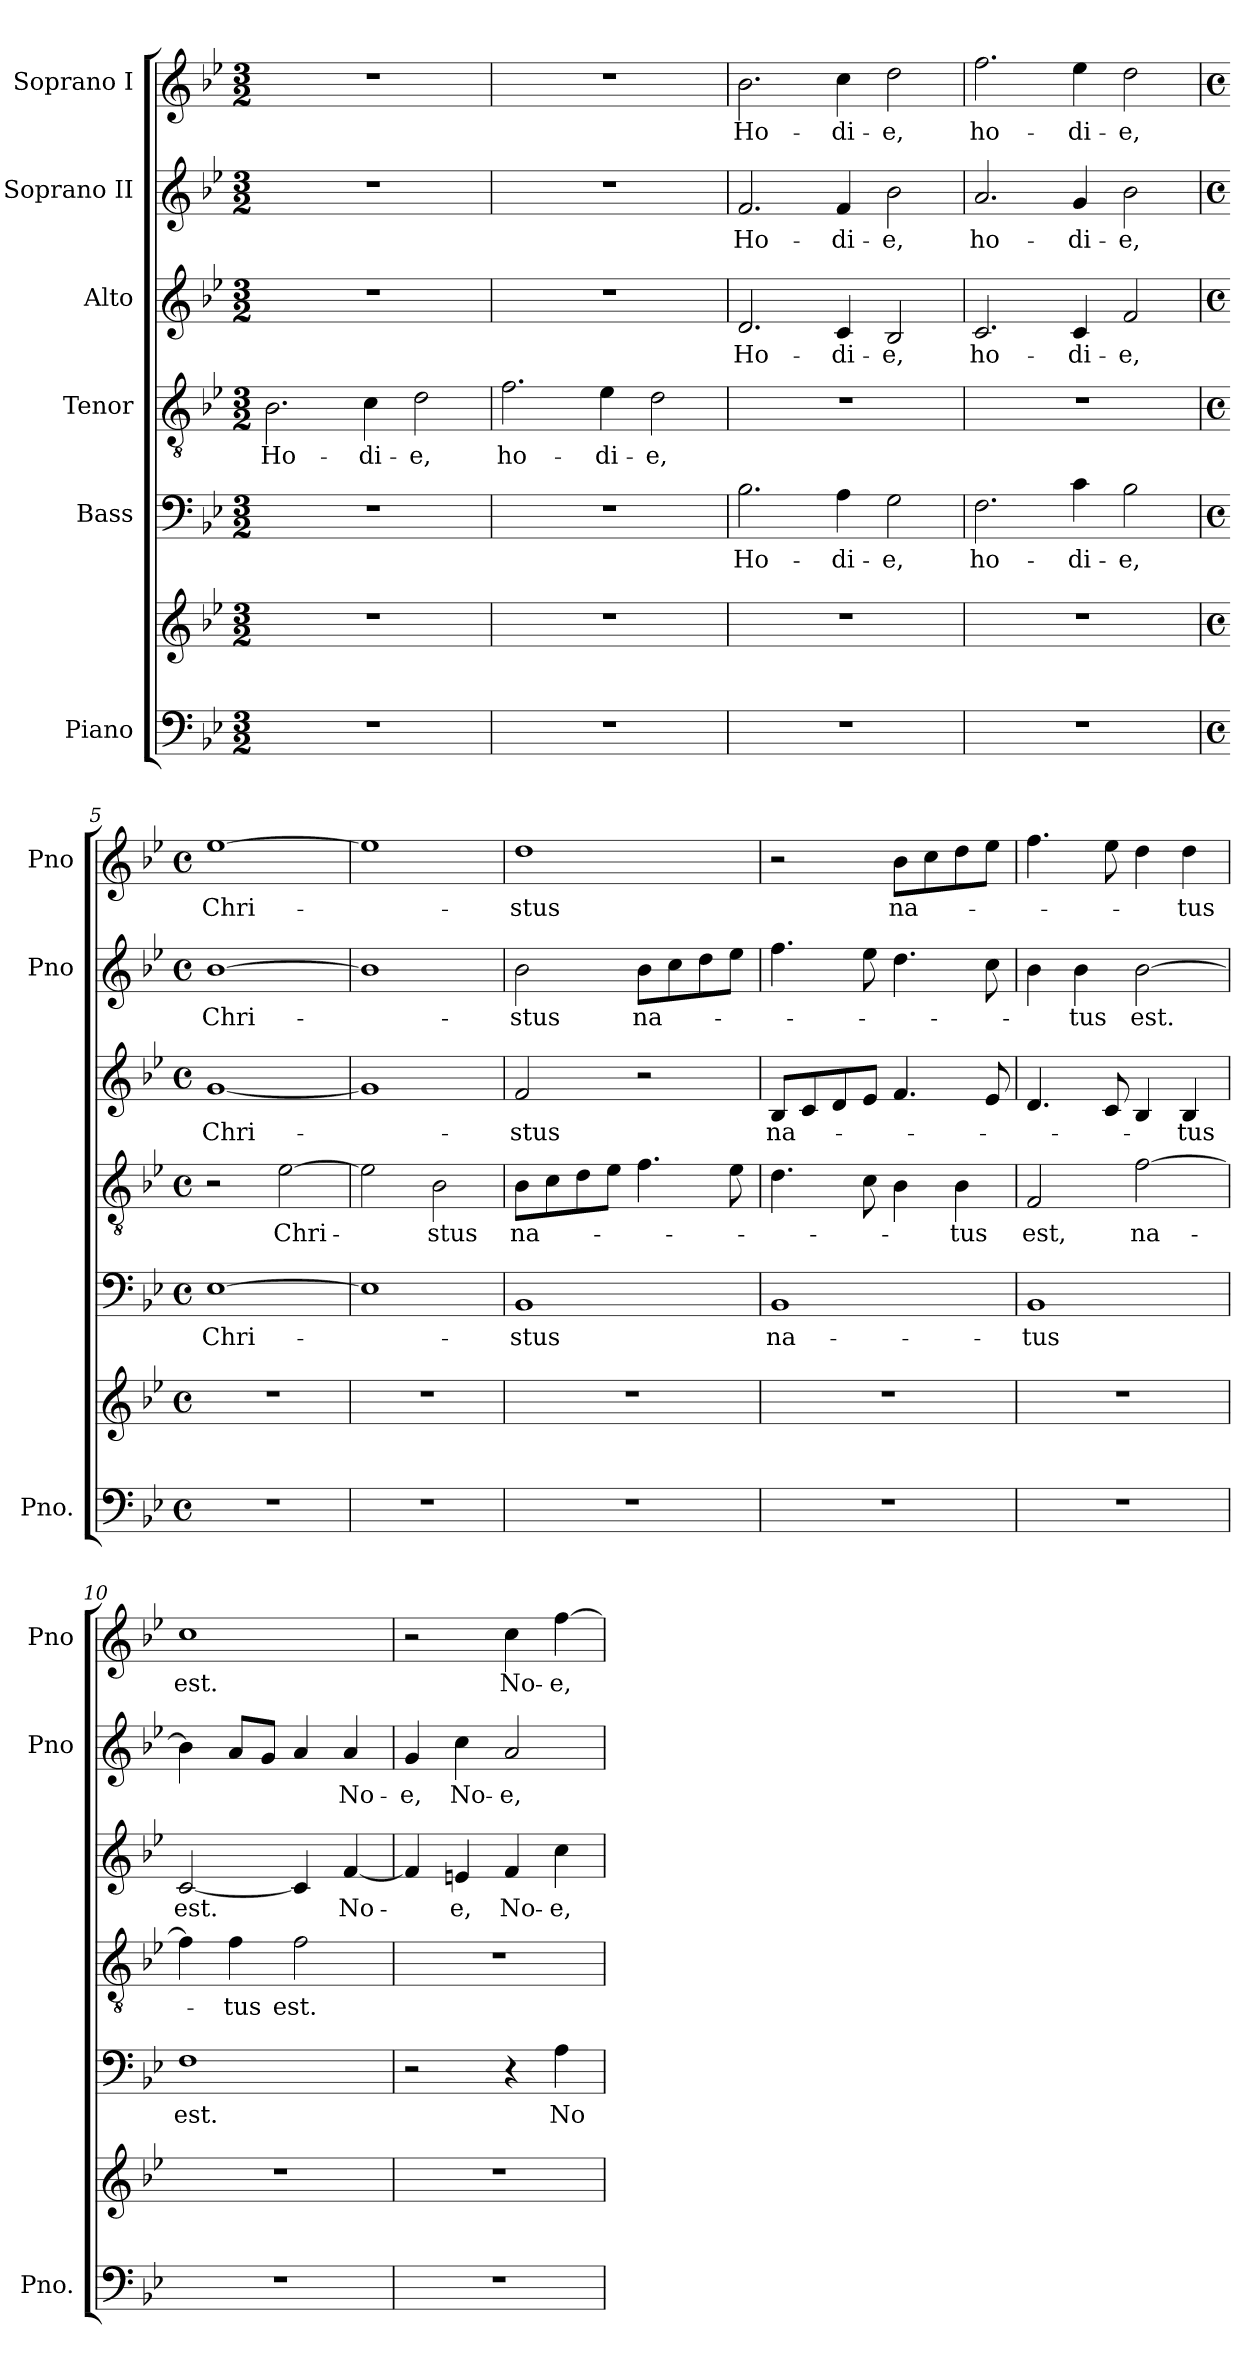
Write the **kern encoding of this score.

**kern	**kern	**kern	**text	**kern	**text	**kern	**text	**kern	**text	**kern	**text
*part6	*part6	*part5	*part5	*part4	*part4	*part3	*part3	*part2	*part2	*part1	*part1
*staff7	*staff6	*staff5	*staff5	*staff4	*staff4	*staff3	*staff3	*staff2	*staff2	*staff1	*staff1
*I"Piano	*	*I"Bass	*	*I"Tenor	*	*I"Alto	*	*I"Soprano II	*	*I"Soprano I	*
*I'Pno.	*	*	*	*	*	*	*	*I'Pno	*	*I'Pno	*
*clefF4	*clefG2	*clefF4	*	*clefGv2	*	*clefG2	*	*clefG2	*	*clefG2	*
*k[b-e-]	*k[b-e-]	*k[b-e-]	*	*k[b-e-]	*	*k[b-e-]	*	*k[b-e-]	*	*k[b-e-]	*
*B-:	*B-:	*B-:	*	*B-:	*	*B-:	*	*B-:	*	*B-:	*
*M3/2	*M3/2	*M3/2	*	*M3/2	*	*M3/2	*	*M3/2	*	*M3/2	*
=1	=1	=1	=1	=1	=1	=1	=1	=1	=1	=1	=1
1.r	1.r	1.r	.	2.B-\	Ho-	1.r	.	1.r	.	1.r	.
.	.	.	.	4c\	-di-	.	.	.	.	.	.
.	.	.	.	2d\	-e,	.	.	.	.	.	.
=2	=2	=2	=2	=2	=2	=2	=2	=2	=2	=2	=2
1.r	1.r	1.r	.	2.f\	ho-	1.r	.	1.r	.	1.r	.
.	.	.	.	4e-\	-di-	.	.	.	.	.	.
.	.	.	.	2d\	-e,	.	.	.	.	.	.
=3	=3	=3	=3	=3	=3	=3	=3	=3	=3	=3	=3
1.r	1.r	2.B-\	Ho-	1.r	.	2.d/	Ho-	2.f/	Ho-	2.b-\	Ho-
.	.	4A\	-di-	.	.	4c/	-di-	4f/	-di-	4cc\	-di-
.	.	2G\	-e,	.	.	2B-/	-e,	2b-\	-e,	2dd\	-e,
=4	=4	=4	=4	=4	=4	=4	=4	=4	=4	=4	=4
1.r	1.r	2.F\	ho-	1.r	.	2.c/	ho-	2.a/	ho-	2.ff\	ho-
.	.	4c\	-di-	.	.	4c/	-di-	4g/	-di-	4ee-\	-di-
.	.	2B-\	-e,	.	.	2f/	-e,	2b-\	-e,	2dd\	-e,
=5	=5	=5	=5	=5	=5	=5	=5	=5	=5	=5	=5
*M4/4	*M4/4	*M4/4	*	*M4/4	*	*M4/4	*	*M4/4	*	*M4/4	*
*met(c)	*met(c)	*met(c)	*	*met(c)	*	*met(c)	*	*met(c)	*	*met(c)	*
1r	1r	[1E-	Chri-	2r	.	[1g	Chri-	[1b-	Chri-	[1ee-	Chri-
.	.	.	.	[2e-\	Chri-	.	.	.	.	.	.
!!LO:LB:g=z
=6	=6	=6	=6	=6	=6	=6	=6	=6	=6	=6	=6
1r	1r	1E-]	-­-	2e-\]	-­	1g]	-­-	1b-]	-­-	1ee-]	-­-
.	.	.	.	2B-\	stus	.	.	.	.	.	.
=7	=7	=7	=7	=7	=7	=7	=7	=7	=7	=7	=7
1r	1r	1BB-	-stus	8B-\L	na-	2f/	-stus	2b-\	-stus	1dd	-stus
.	.	.	.	8c\	.	.	.	.	.	.	.
.	.	.	.	8d\	.	.	.	.	.	.	.
.	.	.	.	8e-\J	.	.	.	.	.	.	.
.	.	.	.	4.f\	.	2r	.	8b-\L	na-	.	.
.	.	.	.	.	.	.	.	8cc\	.	.	.
.	.	.	.	.	.	.	.	8dd\	.	.	.
.	.	.	.	8e-\	.	.	.	8ee-\J	.	.	.
=8	=8	=8	=8	=8	=8	=8	=8	=8	=8	=8	=8
1r	1r	1BB-	na-	4.d\	.	8B-/L	na-	4.ff\	.	2r	.
.	.	.	.	.	.	8c/	.	.	.	.	.
.	.	.	.	.	.	8d/	.	.	.	.	.
.	.	.	.	8c\	.	8e-/J	.	8ee-\	.	.	.
.	.	.	.	4B-\	.	4.f/	.	4.dd\	.	8b-\L	na-
.	.	.	.	.	.	.	.	.	.	8cc\	.
.	.	.	.	4B-\	-tus	.	.	.	.	8dd\	.
.	.	.	.	.	.	8e-/	.	8cc\	.	8ee-\J	.
=9	=9	=9	=9	=9	=9	=9	=9	=9	=9	=9	=9
1r	1r	1BB-	-tus	2F/	est,	4.d/	.	4b-\	.	4.ff\	.
.	.	.	.	.	.	.	.	4b-\	-tus	.	.
.	.	.	.	.	.	8c/	.	.	.	8ee-\	.
.	.	.	.	[2f\	na-	4B-/	.	[2b-\	est.	4dd\	.
.	.	.	.	.	.	4B-/	-tus	.	.	4dd\	-tus
=10	=10	=10	=10	=10	=10	=10	=10	=10	=10	=10	=10
1r	1r	1F	est.	4f\]	.	[2c/	est.	4b-\]	.	1cc	est.
.	.	.	.	4f\	-tus	.	.	8a/L	.	.	.
.	.	.	.	.	.	.	.	8g/J	.	.	.
.	.	.	.	2f\	est.	4c/]	.	4a/	.	.	.
.	.	.	.	.	.	[4f/	No-	4a/	No-	.	.
!!LO:LB:g=z
=11	=11	=11	=11	=11	=11	=11	=11	=11	=11	=11	=11
1r	1r	2r	.	1r	.	4f/]	-­	4g/	-e,	2r	.
.	.	.	.	.	.	4en/	e,	4cc\	No-	.	.
.	.	4r	.	.	.	4f/	No-	2a/	-e,	4cc\	No-
.	.	4A\	No-	.	.	4cc\	-e,	.	.	[4ff\	-e,
=	=	=	=	=	=	=	=	=	=	=	=
*-	*-	*-	*-	*-	*-	*-	*-	*-	*-	*-	*-
